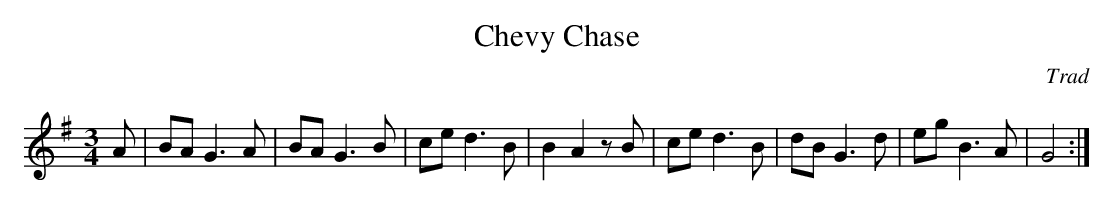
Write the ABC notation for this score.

X:1
T:Chevy Chase
C:Trad
M:3/4
K:G
A| BA G3 A| BA G3 B|ce d3 B| B2 A2 z B|ce d3 B|dB G3 d|eg B3 A|G4:|
